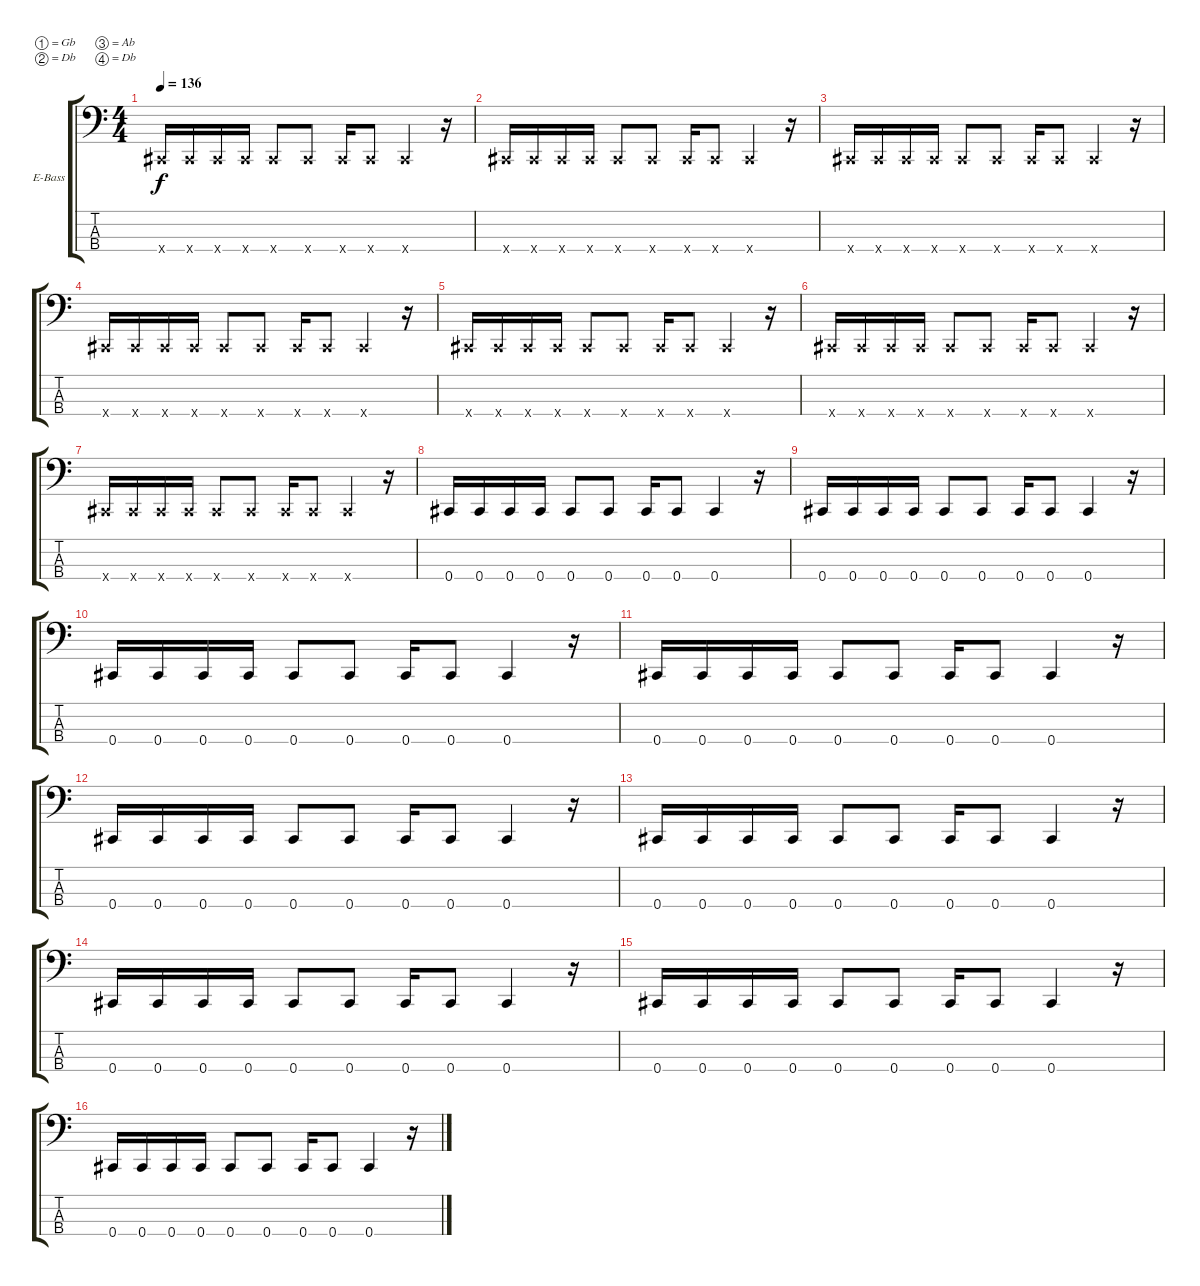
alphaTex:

\defaultSystemsLayout 4
\bracketExtendMode groupsimilarinstruments
\firstSystemTrackNameOrientation horizontal
\otherSystemsTrackNameOrientation horizontal
\track ("Bob Rock (Bass)" "E-Bass") {instrument electricbassfinger}
\staff {score tabs}
\tuning (Gb2 Db2 Ab1 Db1)
\ts (4 4)
\tempo 136
\clef f4
\ks c
0.4{x}.16{dy f} 0.4{x}.16 0.4{x}.16 0.4{x}.16 0.4{x}.8 0.4{x}.8 0.4{x}.16 0.4{x}.8 0.4{x}.4 r.16 |
0.4{x}.16 0.4{x}.16 0.4{x}.16 0.4{x}.16 0.4{x}.8 0.4{x}.8 0.4{x}.16 0.4{x}.8 0.4{x}.4 r.16 |
0.4{x}.16 0.4{x}.16 0.4{x}.16 0.4{x}.16 0.4{x}.8 0.4{x}.8 0.4{x}.16 0.4{x}.8 0.4{x}.4 r.16 |
0.4{x}.16 0.4{x}.16 0.4{x}.16 0.4{x}.16 0.4{x}.8 0.4{x}.8 0.4{x}.16 0.4{x}.8 0.4{x}.4 r.16 |
0.4{x}.16 0.4{x}.16 0.4{x}.16 0.4{x}.16 0.4{x}.8 0.4{x}.8 0.4{x}.16 0.4{x}.8 0.4{x}.4 r.16 |
0.4{x}.16 0.4{x}.16 0.4{x}.16 0.4{x}.16 0.4{x}.8 0.4{x}.8 0.4{x}.16 0.4{x}.8 0.4{x}.4 r.16 |
0.4{x}.16 0.4{x}.16 0.4{x}.16 0.4{x}.16 0.4{x}.8 0.4{x}.8 0.4{x}.16 0.4{x}.8 0.4{x}.4 r.16 |
0.4.16 0.4.16 0.4.16 0.4.16 0.4.8 0.4.8 0.4.16 0.4.8 0.4.4 r.16 |
0.4.16 0.4.16 0.4.16 0.4.16 0.4.8 0.4.8 0.4.16 0.4.8 0.4.4 r.16 |
0.4.16 0.4.16 0.4.16 0.4.16 0.4.8 0.4.8 0.4.16 0.4.8 0.4.4 r.16 |
0.4.16 0.4.16 0.4.16 0.4.16 0.4.8 0.4.8 0.4.16 0.4.8 0.4.4 r.16 |
0.4.16 0.4.16 0.4.16 0.4.16 0.4.8 0.4.8 0.4.16 0.4.8 0.4.4 r.16 |
0.4.16 0.4.16 0.4.16 0.4.16 0.4.8 0.4.8 0.4.16 0.4.8 0.4.4 r.16 |
0.4.16 0.4.16 0.4.16 0.4.16 0.4.8 0.4.8 0.4.16 0.4.8 0.4.4 r.16 |
0.4.16 0.4.16 0.4.16 0.4.16 0.4.8 0.4.8 0.4.16 0.4.8 0.4.4 r.16 |
0.4.16 0.4.16 0.4.16 0.4.16 0.4.8 0.4.8 0.4.16 0.4.8 0.4.4 r.16
